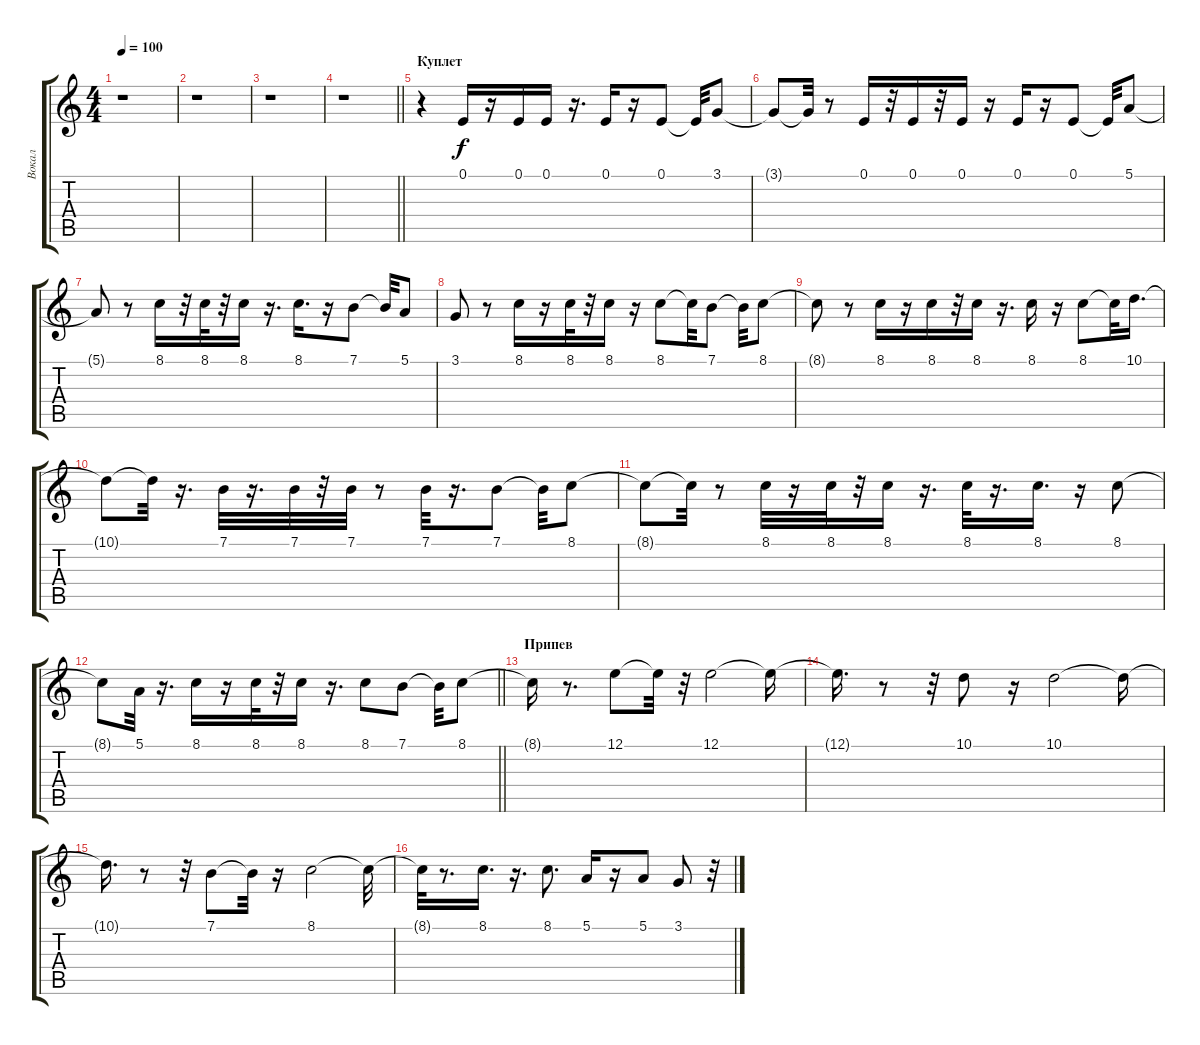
\track ("Вокал" "Вокал") {instrument voiceoohs}
\staff {score tabs}
\tuning (E4 B3 G3 D3 A2 E2) {hide}
\ts (4 4)
\tempo 100
\clef g2
\ks c
r.1{dy f} |
r.1 |
r.1 |
\barLineRight lightlight
r.1 |
\section ("" "Куплет")
r.4 0.1.16 r.16 0.1.16 0.1.16 r.16{d} 0.1.16 r.16 0.1.8 0.1{t}.32 3.1.8 |
3.1{t}.8 3.1{t}.32 r.8 0.1.16 r.32 0.1.16 r.32 0.1.16 r.16 0.1.16 r.16 0.1.8 0.1{t}.32 5.1.8 |
5.1{t}.8 r.8 8.1.16 r.32 8.1.32 r.32 8.1.16 r.16{d} 8.1.16{d} r.16 7.1.8 7.1{t}.32 5.1.8 |
3.1.8 r.8 8.1.16 r.16 8.1.32 r.32 8.1.16 r.16 8.1.8 8.1{t}.32 7.1.8 7.1{t}.32 8.1.8 |
8.1{t}.8 r.8 8.1.16 r.16 8.1.16 r.32 8.1.16 r.16{d} 8.1.16 r.16 8.1.8 8.1{t}.32 10.1.16{d} |
10.1{t}.8 10.1{t}.32 r.16{d} 7.1.32 r.16{d} 7.1.32 r.32 7.1.32 r.8 7.1.32 r.16{d} 7.1.8 7.1{t}.32 8.1.8 |
8.1{t}.8 8.1{t}.32 r.8 8.1.32 r.16 8.1.32 r.32 8.1.16 r.16{d} 8.1.32 r.16{d} 8.1.16{d} r.16 8.1.8 |
\barLineRight lightlight
8.1{t}.8 5.1.32 r.16{d} 8.1.16 r.16 8.1.32 r.32 8.1.16 r.16{d} 8.1.8 7.1.8 7.1{t}.32 8.1.8 |
\section ("" "Припев")
8.1{t}.16 r.8{d} 12.1.8 12.1{t}.32 r.32 12.1.2 12.1{t}.16 |
12.1{t}.16{d} r.8 r.32 10.1.8 r.16 10.1.2 10.1{t}.16 |
10.1{t}.16{d} r.8 r.32 7.1.8 7.1{t}.32 r.16 8.1.2 8.1{t}.32 |
8.1{t}.32 r.8{d} 8.1.16{d} r.16{d} 8.1.8{d} 5.1.16 r.16 5.1.8 3.1.8 r.32
